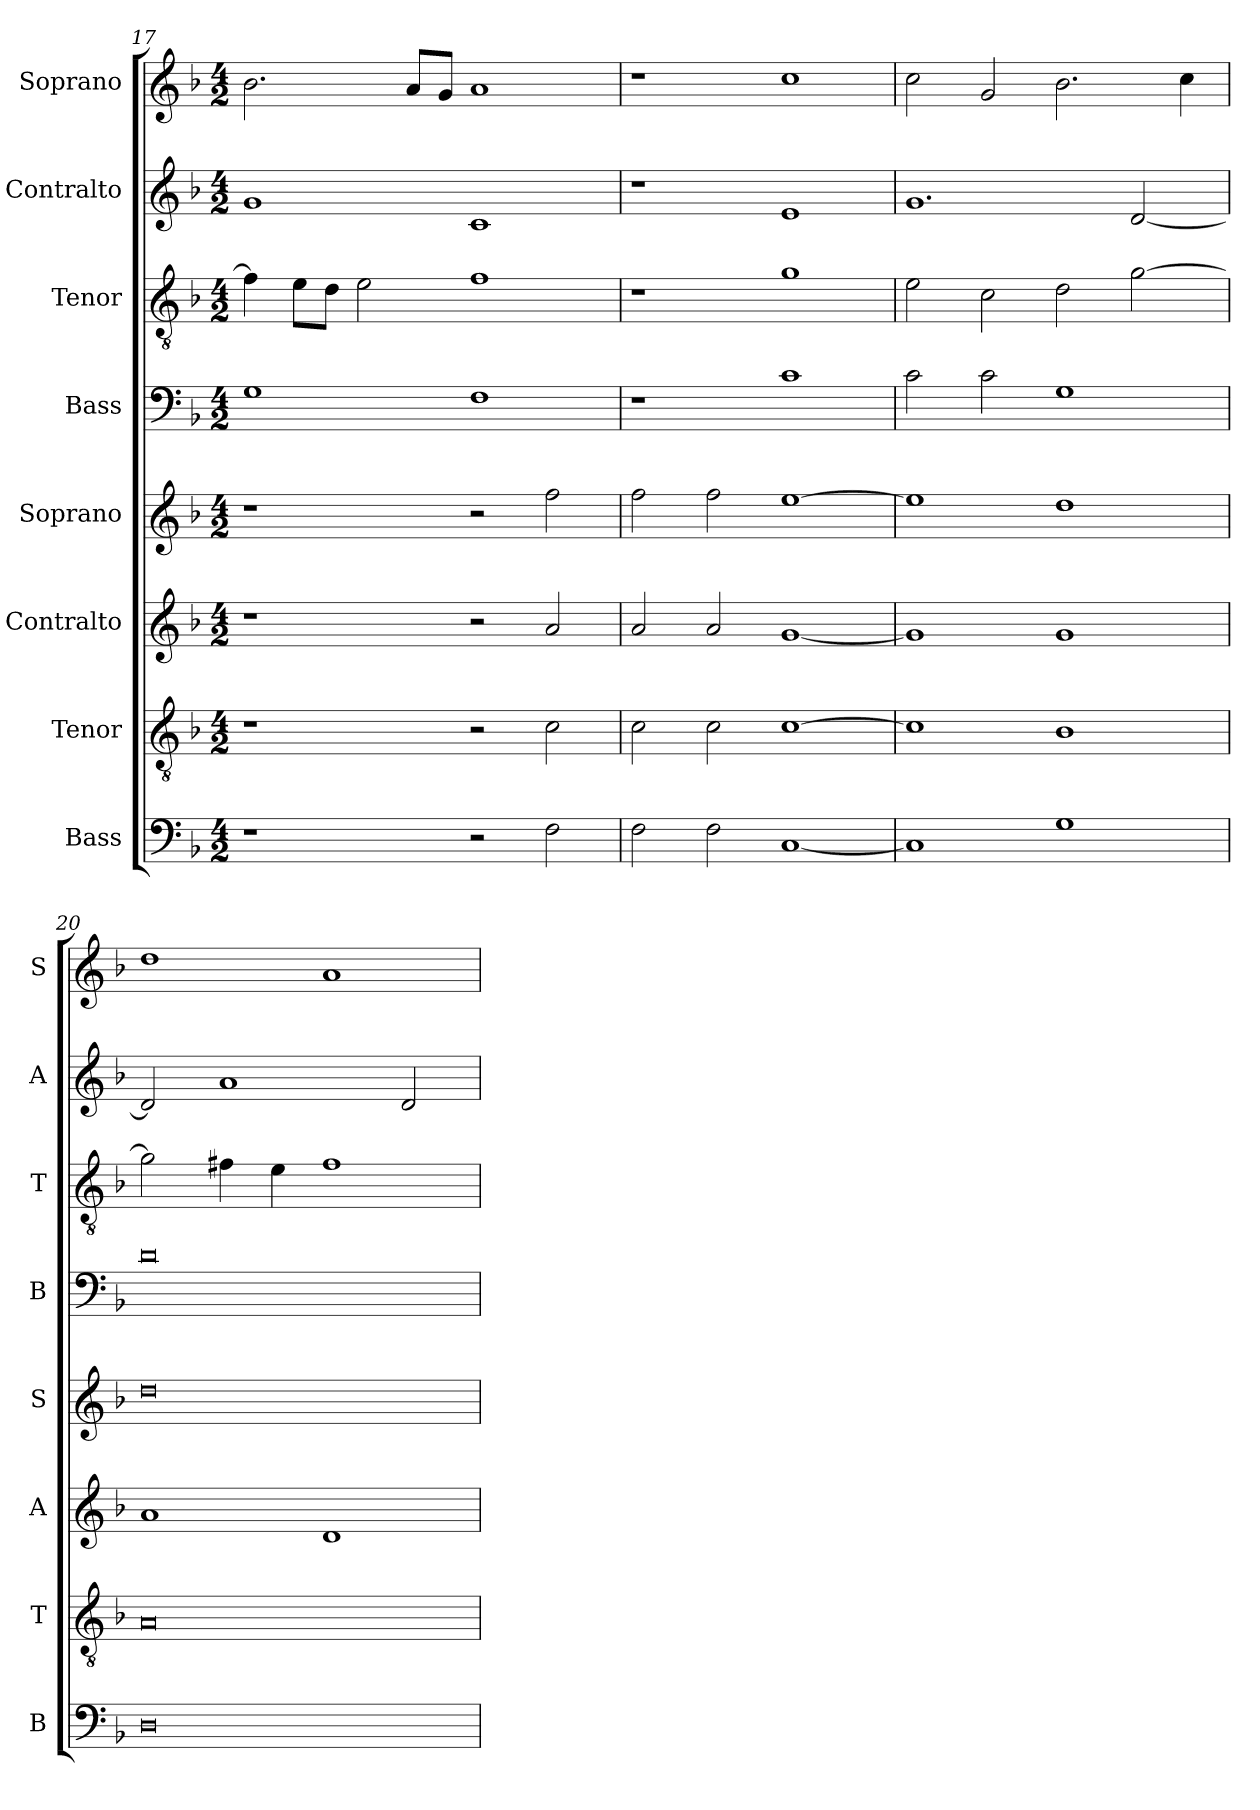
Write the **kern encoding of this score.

**kern	**kern	**kern	**kern	**kern	**kern	**kern	**kern
*part8	*part7	*part6	*part5	*part4	*part3	*part2	*part1
*staff8	*staff7	*staff6	*staff5	*staff4	*staff3	*staff2	*staff1
*I"Bass	*I"Tenor	*I"Contralto	*I"Soprano	*I"Bass	*I"Tenor	*I"Contralto	*I"Soprano
*I'B	*I'T	*I'A	*I'S	*I'B	*I'T	*I'A	*I'S
*clefF4	*clefGv2	*clefG2	*clefG2	*clefF4	*clefGv2	*clefG2	*clefG2
*k[b-]	*k[b-]	*k[b-]	*k[b-]	*k[b-]	*k[b-]	*k[b-]	*k[b-]
*G:dor	*G:dor	*G:dor	*G:dor	*G:dor	*G:dor	*G:dor	*G:dor
*M4/2	*M4/2	*M4/2	*M4/2	*M4/2	*M4/2	*M4/2	*M4/2
=17	=17	=17	=17	=17	=17	=17	=17
1r	1r	1r	1r	1G	4f]	1g	2.b-
.	.	.	.	.	8e\L	.	.
.	.	.	.	.	8d\J	.	.
.	.	.	.	.	2e	.	.
.	.	.	.	.	.	.	8a/L
.	.	.	.	.	.	.	8g/J
2r	2r	2r	2r	1F	1f	1c	1a
2F	2c	2a	2ff	.	.	.	.
=18	=18	=18	=18	=18	=18	=18	=18
2F	2c	2a	2ff	1r	1r	1r	1r
2F	2c	2a	2ff	.	.	.	.
[1C	[1c	[1g	[1ee	1c	1g	1e	1cc
=19	=19	=19	=19	=19	=19	=19	=19
1C]	1c]	1g]	1ee]	2c	2e	1.g	2cc
.	.	.	.	2c	2c	.	2g
1G	1B-	1g	1dd	1G	2d	.	2.b-
.	.	.	.	.	[2g	[2d	.
.	.	.	.	.	.	.	4cc
=20	=20	=20	=20	=20	=20	=20	=20
0D	0A	1a	0dd	0d	2g]	2d]	1dd
.	.	.	.	.	4f#X	1a	.
.	.	.	.	.	4e	.	.
.	.	1d	.	.	1f#	.	1a
.	.	.	.	.	.	2d	.
=	=	=	=	=	=	=	=
*-	*-	*-	*-	*-	*-	*-	*-
